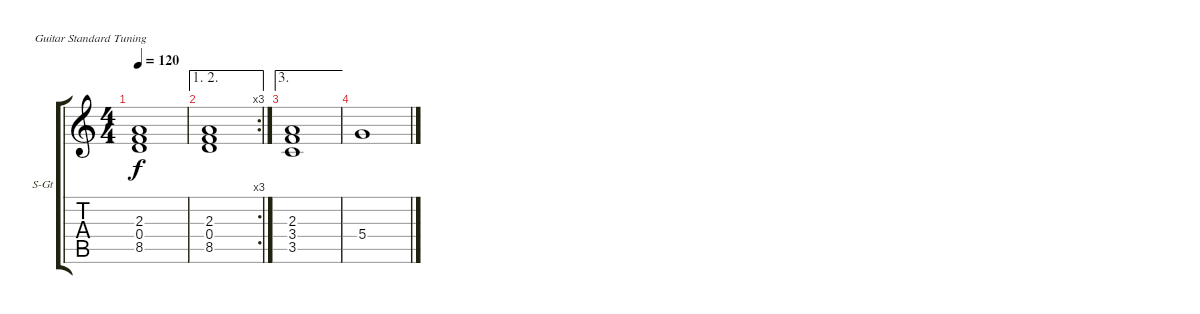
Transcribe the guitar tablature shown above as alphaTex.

\bracketExtendMode groupsimilarinstruments
\firstSystemTrackNameOrientation horizontal
\otherSystemsTrackNameOrientation horizontal
\track ("Track 1" "S-Gt") {instrument acousticguitarsteel}
\staff {score tabs}
\tuning (E4 B3 G3 D3 A2 E2)
\ts (4 4)
\tempo 120
\clef g2
\ks c
(2.3 0.4 8.5).1{dy f instrument acousticguitarsteel beam Up} |
\ae (1 2)
\rc 3
(2.3 0.4 8.5).1{beam Up} |
\ae 3
(2.3 3.4 3.5).1{beam Up} |
5.4.1{beam Up}
